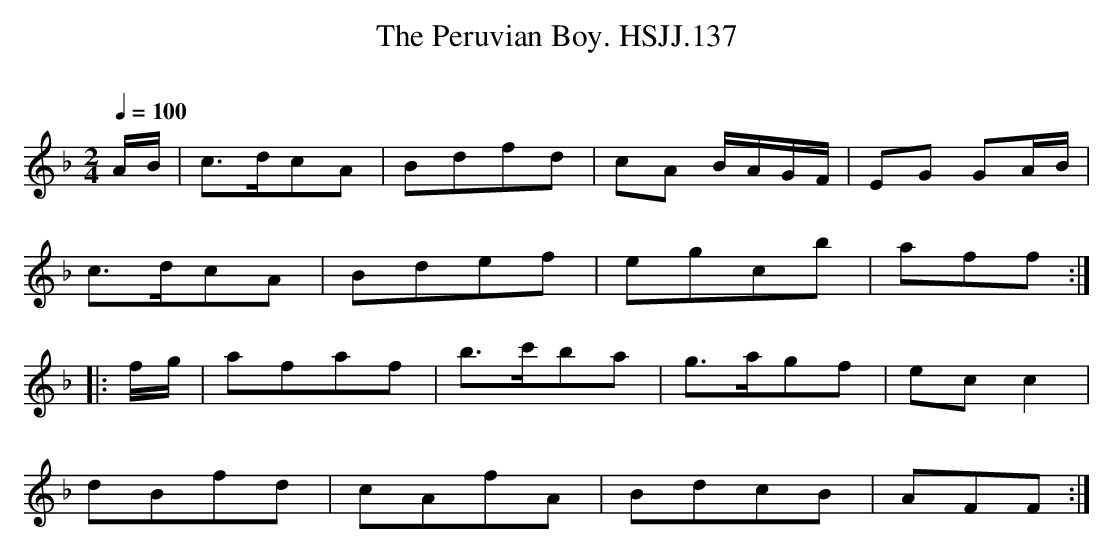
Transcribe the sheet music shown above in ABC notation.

X:1
T:Peruvian Boy. HSJJ.137, The
M:2/4
L:1/8
Q:1/4=100
O:
K:F
A/B/|c>dcA|Bdfd|cA B/A/G/F/|EG GA/B/|
c>dcA|Bdef|egcb|aff:|
|:f/g/|afaf|b>c'ba|g>agf|ecc2|
dBfd|cAfA|BdcB|AFF:|
